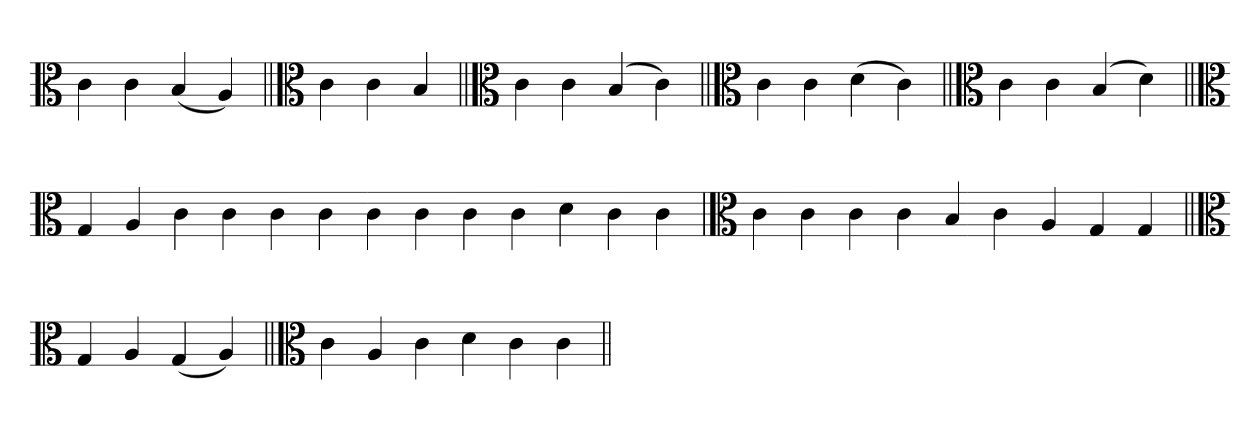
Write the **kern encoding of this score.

**kern
*part1
*staff1
*clefC3
=
4c
4c
(4B
4A)
=||
*clefC3
4c
4c
4B
=||
*clefC3
4c
4c
(4B
4c)
=||
*clefC3
4c
4c
(4d
4c)
=||
*clefC3
4c
4c
(4B
4d)
=||
*clefC3
4G
4A
4c
4c
4c
4c
4c
4c
4c
4c
4d
4c
4c
=
*clefC3
4c
4c
4c
4c
4B
4c
4A
4G
4G
=||
*clefC3
4G
4A
(4G
4A)
=||
*clefC3
4c
4A
4c
4d
4c
4c
=||
*-
